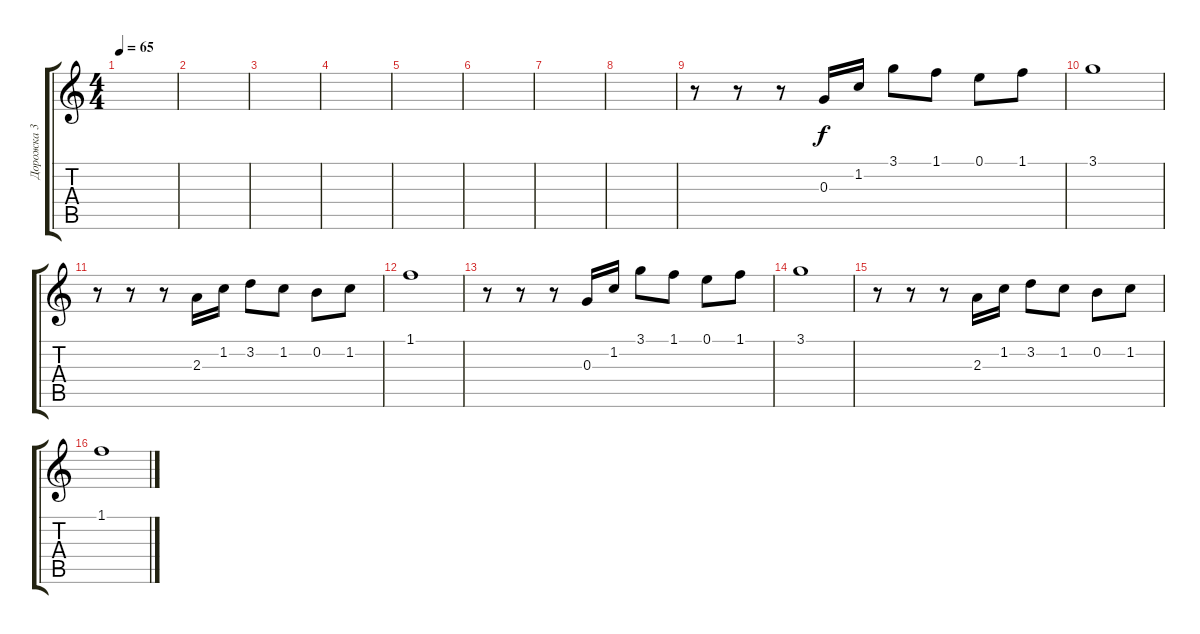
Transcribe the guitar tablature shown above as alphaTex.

\track ("Дорожка 3" "Дорожка 3") {instrument distortionguitar}
\staff {score tabs}
\tuning (E4 B3 G3 D3 A2 E2) {hide}
\ts (4 4)
\tempo 65
\clef g2
\ks c
|
|
|
|
|
|
|
|
r.8 r.8 r.8 0.3.16 1.2.16 3.1.8 1.1.8 0.1.8 1.1.8 |
3.1.1 |
r.8 r.8 r.8 2.3.16 1.2.16 3.2.8 1.2.8 0.2.8 1.2.8 |
1.1.1 |
r.8 r.8 r.8 0.3.16 1.2.16 3.1.8 1.1.8 0.1.8 1.1.8 |
3.1.1 |
r.8 r.8 r.8 2.3.16 1.2.16 3.2.8 1.2.8 0.2.8 1.2.8 |
1.1.1
